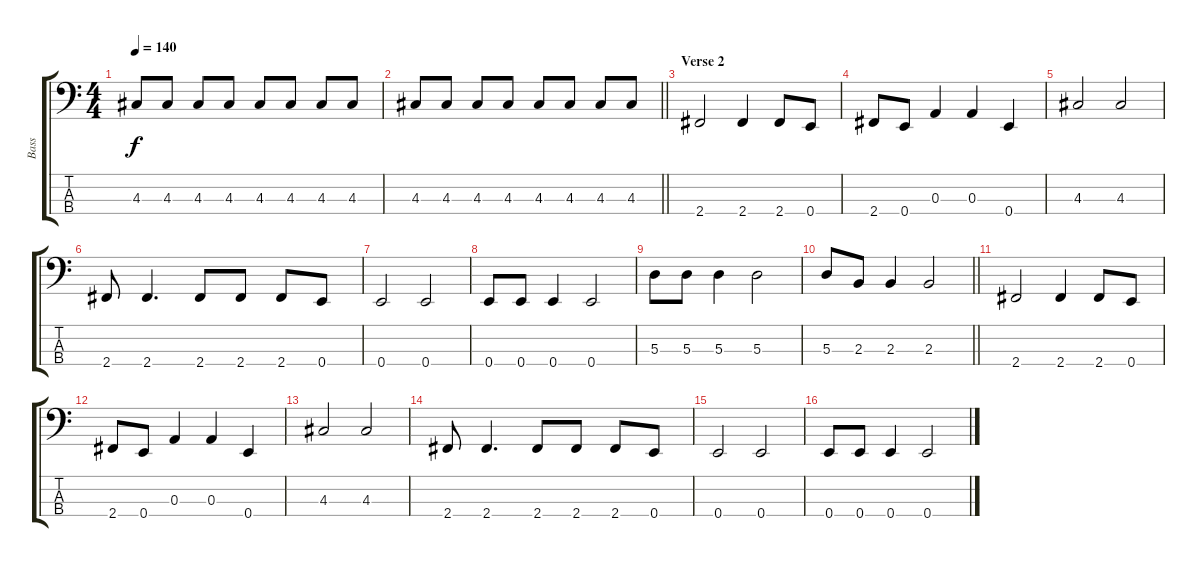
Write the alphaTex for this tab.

\track ("Bass" "Bass") {instrument electricbassfinger}
\staff {score tabs}
\tuning (G2 D2 A1 E1) {hide}
\ts (4 4)
\tempo 140
\clef f4
\ks c
4.3.8{dy f} 4.3.8 4.3.8 4.3.8 4.3.8 4.3.8 4.3.8 4.3.8 |
\barLineRight lightlight
4.3.8 4.3.8 4.3.8 4.3.8 4.3.8 4.3.8 4.3.8 4.3.8 |
\section ("" "Verse 2")
2.4.2 2.4.4 2.4.8 0.4.8 |
2.4.8 0.4.8 0.3.4 0.3.4 0.4.4 |
4.3.2 4.3.2 |
2.4.8 2.4.4{d} 2.4.8 2.4.8 2.4.8 0.4.8 |
0.4.2 0.4.2 |
0.4.8 0.4.8 0.4.4 0.4.2 |
5.3.8 5.3.8 5.3.4 5.3.2 |
\barLineRight lightlight
5.3.8 2.3.8 2.3.4 2.3.2 |
2.4.2 2.4.4 2.4.8 0.4.8 |
2.4.8 0.4.8 0.3.4 0.3.4 0.4.4 |
4.3.2 4.3.2 |
2.4.8 2.4.4{d} 2.4.8 2.4.8 2.4.8 0.4.8 |
0.4.2 0.4.2 |
0.4.8 0.4.8 0.4.4 0.4.2
